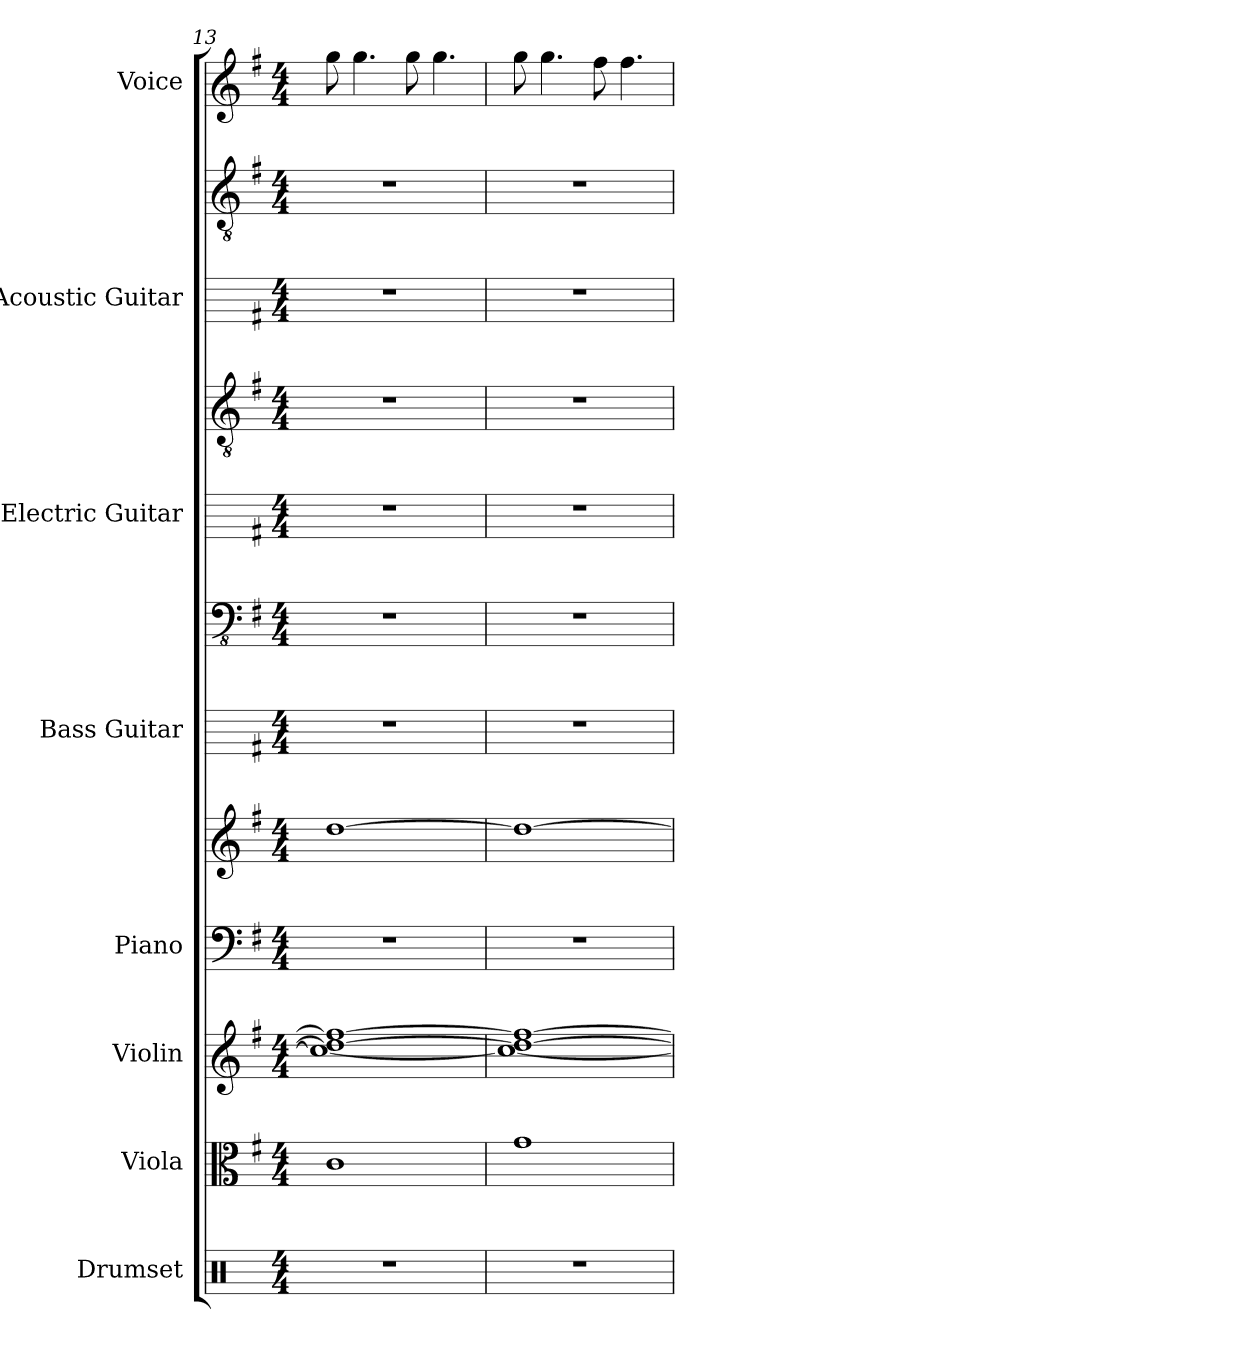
**kern	**kern	**kern	**kern	**kern	**kern	**kern	**kern	**kern	**kern	**kern	**kern
*part8	*part7	*part6	*part5	*part5	*part4	*part4	*part3	*part3	*part2	*part2	*part1
*staff12	*staff11	*staff10	*staff9	*staff8	*staff7	*staff6	*staff5	*staff4	*staff3	*staff2	*staff1
*I"Drumset	*I"Viola	*I"Violin	*I"Piano	*	*I"Bass Guitar	*	*I"Electric Guitar	*	*I"Acoustic Guitar	*	*I"Voice
*I'Drs.	*I'Vla.	*I'Vln.	*I'Pno.	*	*I'B. Guit.	*	*I'El. Guit.	*	*I'Guit.	*	*I'Vo.
*clefX	*clefC3	*clefG2	*clefF4	*clefG2	*	*clefFv4	*	*clefGv2	*	*clefGv2	*clefG2
*k[]	*k[f#]	*k[f#]	*k[f#]	*k[f#]	*k[f#]	*k[f#]	*k[f#]	*k[f#]	*k[f#]	*k[f#]	*k[f#]
*M4/4	*M4/4	*M4/4	*M4/4	*M4/4	*M4/4	*M4/4	*M4/4	*M4/4	*M4/4	*M4/4	*M4/4
=13	=13	=13	=13	=13	=13	=13	=13	=13	=13	=13	=13
1r	1c	1cc_ 1dd_ 1ff#_	1r	[1dd	1r	1r	1r	1r	1r	1r	8gg\
.	.	.	.	.	.	.	.	.	.	.	4.gg\
.	.	.	.	.	.	.	.	.	.	.	8gg\
.	.	.	.	.	.	.	.	.	.	.	4.gg\
=14	=14	=14	=14	=14	=14	=14	=14	=14	=14	=14	=14
1r	1g	1cc_ 1dd_ 1ff#_	1r	1dd_	1r	1r	1r	1r	1r	1r	8gg\
.	.	.	.	.	.	.	.	.	.	.	4.gg\
.	.	.	.	.	.	.	.	.	.	.	8ff#\
.	.	.	.	.	.	.	.	.	.	.	4.ff#\
=	=	=	=	=	=	=	=	=	=	=	=
*-	*-	*-	*-	*-	*-	*-	*-	*-	*-	*-	*-
